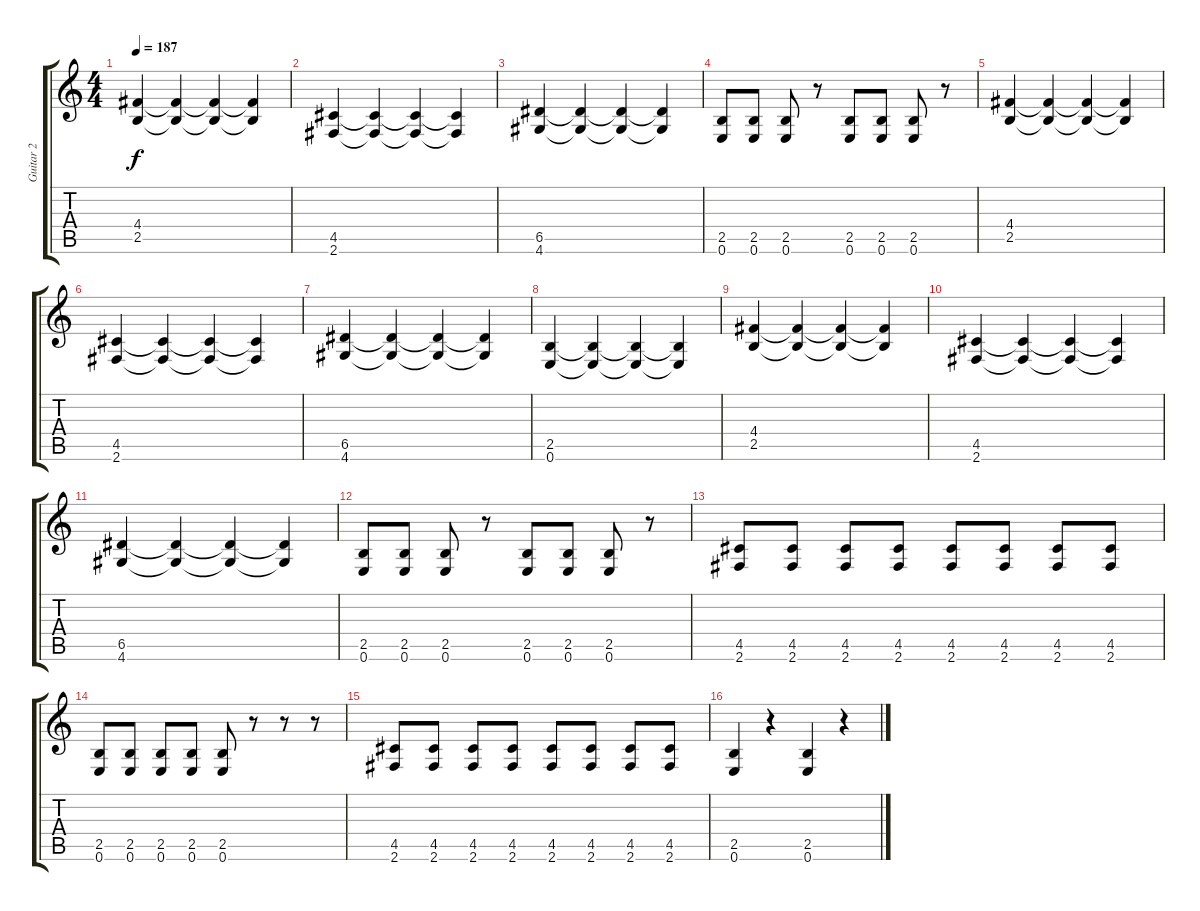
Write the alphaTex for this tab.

\track ("Guitar 2" "Guitar 2") {instrument distortionguitar}
\staff {score tabs}
\tuning (E4 B3 G3 D3 A2 E2) {hide}
\ts (4 4)
\tempo 187
\clef g2
\ks c
(4.4 2.5).4{dy f} (4.4{t} 2.5{t}).4 (4.4{t} 2.5{t}).4 (4.4{t} 2.5{t}).4 |
(4.5 2.6).4 (4.5{t} 2.6{t}).4 (4.5{t} 2.6{t}).4 (4.5{t} 2.6{t}).4 |
(6.5 4.6).4 (6.5{t} 4.6{t}).4 (6.5{t} 4.6{t}).4 (6.5{t} 4.6{t}).4 |
(2.5 0.6).8 (2.5 0.6).8 (2.5 0.6).8 r.8 (2.5 0.6).8 (2.5 0.6).8 (2.5 0.6).8 r.8 |
(4.4 2.5).4 (4.4{t} 2.5{t}).4 (4.4{t} 2.5{t}).4 (4.4{t} 2.5{t}).4 |
(4.5 2.6).4 (4.5{t} 2.6{t}).4 (4.5{t} 2.6{t}).4 (4.5{t} 2.6{t}).4 |
(6.5 4.6).4 (6.5{t} 4.6{t}).4 (6.5{t} 4.6{t}).4 (6.5{t} 4.6{t}).4 |
(2.5 0.6).4 (2.5{t} 0.6{t}).4 (2.5{t} 0.6{t}).4 (2.5{t} 0.6{t}).4 |
(4.4 2.5).4 (4.4{t} 2.5{t}).4 (4.4{t} 2.5{t}).4 (4.4{t} 2.5{t}).4 |
(4.5 2.6).4 (4.5{t} 2.6{t}).4 (4.5{t} 2.6{t}).4 (4.5{t} 2.6{t}).4 |
(6.5 4.6).4 (6.5{t} 4.6{t}).4 (6.5{t} 4.6{t}).4 (6.5{t} 4.6{t}).4 |
(2.5 0.6).8 (2.5 0.6).8 (2.5 0.6).8 r.8 (2.5 0.6).8 (2.5 0.6).8 (2.5 0.6).8 r.8 |
(4.5 2.6).8 (4.5 2.6).8 (4.5 2.6).8 (4.5 2.6).8 (4.5 2.6).8 (4.5 2.6).8 (4.5 2.6).8 (4.5 2.6).8 |
(2.5 0.6).8 (2.5 0.6).8 (2.5 0.6).8 (2.5 0.6).8 (2.5 0.6).8 r.8 r.8 r.8 |
(4.5 2.6).8 (4.5 2.6).8 (4.5 2.6).8 (4.5 2.6).8 (4.5 2.6).8 (4.5 2.6).8 (4.5 2.6).8 (4.5 2.6).8 |
(2.5 0.6).4 r.4 (2.5 0.6).4 r.4
